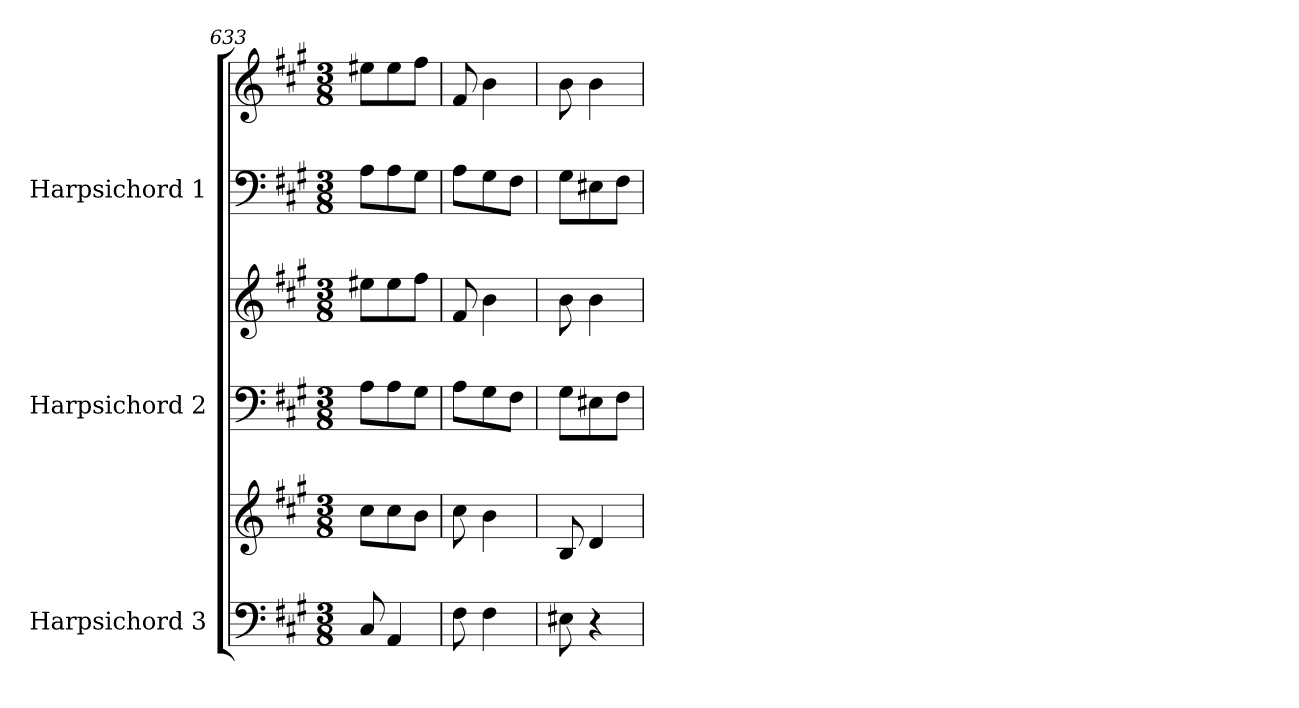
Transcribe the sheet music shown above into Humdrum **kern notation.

**kern	**kern	**kern	**kern	**kern	**kern
*part3	*part3	*part2	*part2	*part1	*part1
*staff6	*staff5	*staff4	*staff3	*staff2	*staff1
*I"Harpsichord 3	*	*I"Harpsichord 2	*	*I"Harpsichord 1	*
*I'Hp	*	*I'Hp	*	*I'Hp	*
*clefF4	*clefG2	*clefF4	*clefG2	*clefF4	*clefG2
*k[f#c#g#]	*k[f#c#g#]	*k[f#c#g#]	*k[f#c#g#]	*k[f#c#g#]	*k[f#c#g#]
*M3/8	*M3/8	*M3/8	*M3/8	*M3/8	*M3/8
=633	=633	=633	=633	=633	=633
8C#/	8cc#\L	8A\L	8ee#X\L	8A\L	8ee#X\L
4AA/	8cc#\	8A\	8ee#\	8A\	8ee#\
.	8b\J	8G#\J	8ff#\J	8G#\J	8ff#\J
=634	=634	=634	=634	=634	=634
8F#\	8cc#\	8A\L	8f#/	8A\L	8f#/
4F#\	4b\	8G#\	4b\	8G#\	4b\
.	.	8F#\J	.	8F#\J	.
=635	=635	=635	=635	=635	=635
8E#X\	8B/	8G#\L	8b\	8G#\L	8b\
4r	4d/	8E#X\	4b\	8E#X\	4b\
.	.	8F#\J	.	8F#\J	.
=	=	=	=	=	=
*-	*-	*-	*-	*-	*-
